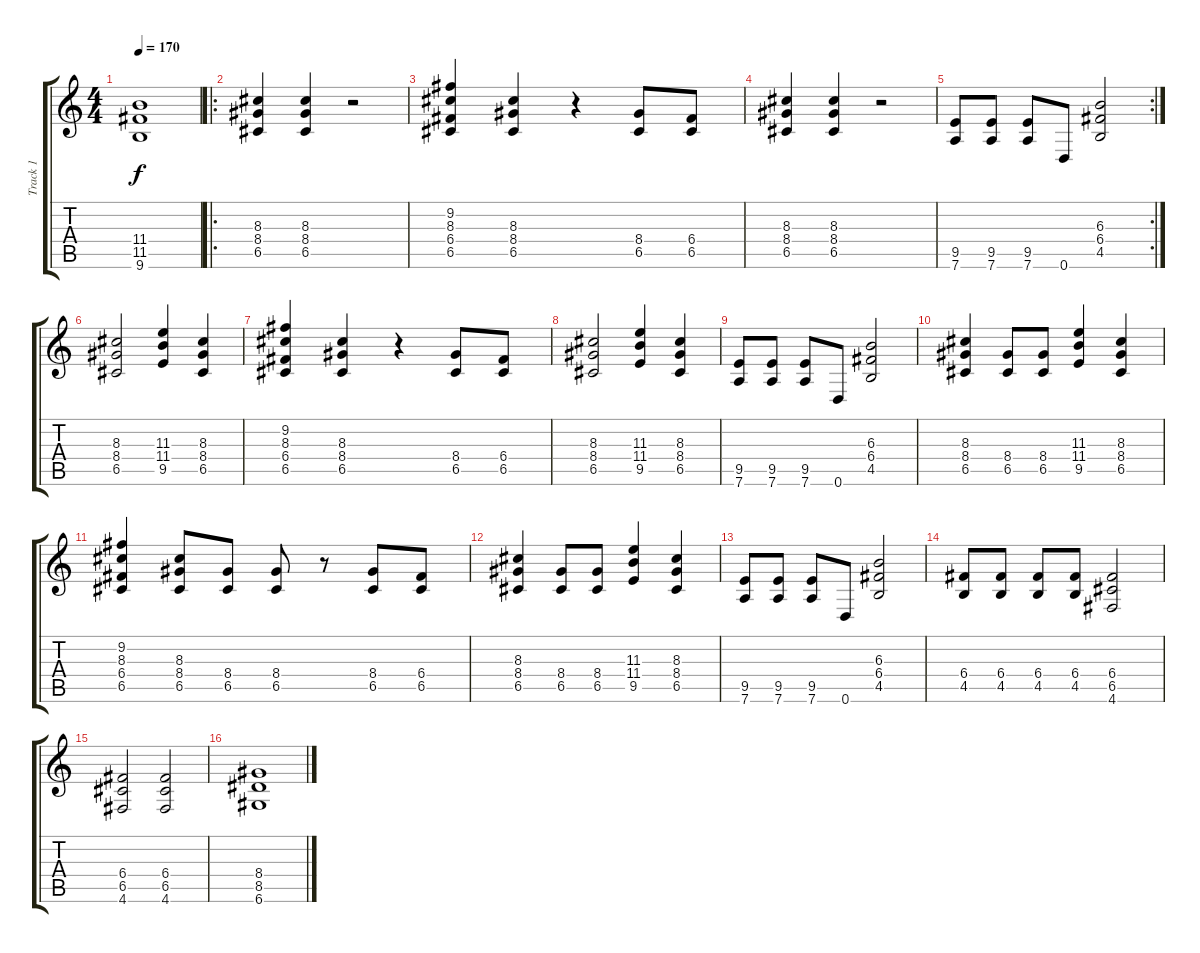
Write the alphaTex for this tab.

\track ("Track 1" "Track 1") {instrument distortionguitar}
\staff {score tabs}
\tuning (D4 A3 F3 C3 G2 D2) {hide}
\ts (4 4)
\tempo 170
\clef g2
\ks c
(11.4{t} 11.5{t} 9.6{t}).1{dy f} |
\ro
(8.3 8.4 6.5).4 (8.3 8.4 6.5).4 r.2 |
(9.2 8.3 6.4 6.5).4 (8.3 8.4 6.5).4 r.4 (8.4 6.5).8 (6.4 6.5).8 |
(8.3 8.4 6.5).4 (8.3 8.4 6.5).4 r.2 |
\rc 2
(9.5 7.6).8 (9.5 7.6).8 (9.5 7.6).8 0.6.8 (6.3 6.4 4.5).2 |
(8.3 8.4 6.5).2 (11.3 11.4 9.5).4 (8.3 8.4 6.5).4 |
(9.2 8.3 6.4 6.5).4 (8.3 8.4 6.5).4 r.4 (8.4 6.5).8 (6.4 6.5).8 |
(8.3 8.4 6.5).2 (11.3 11.4 9.5).4 (8.3 8.4 6.5).4 |
(9.5 7.6).8 (9.5 7.6).8 (9.5 7.6).8 0.6.8 (6.3 6.4 4.5).2 |
(8.3 8.4 6.5).4 (8.4 6.5).8 (8.4 6.5).8 (11.3 11.4 9.5).4 (8.3 8.4 6.5).4 |
(9.2 8.3 6.4 6.5).4 (8.3 8.4 6.5).8 (8.4 6.5).8 (8.4 6.5).8 r.8 (8.4 6.5).8 (6.4 6.5).8 |
(8.3 8.4 6.5).4 (8.4 6.5).8 (8.4 6.5).8 (11.3 11.4 9.5).4 (8.3 8.4 6.5).4 |
(9.5 7.6).8 (9.5 7.6).8 (9.5 7.6).8 0.6.8 (6.3 6.4 4.5).2 |
(6.4 4.5).8 (6.4 4.5).8 (6.4 4.5).8 (6.4 4.5).8 (6.4 6.5 4.6).2 |
(6.4 6.5 4.6).2 (6.4 6.5 4.6).2 |
(8.4 8.5 6.6).1
